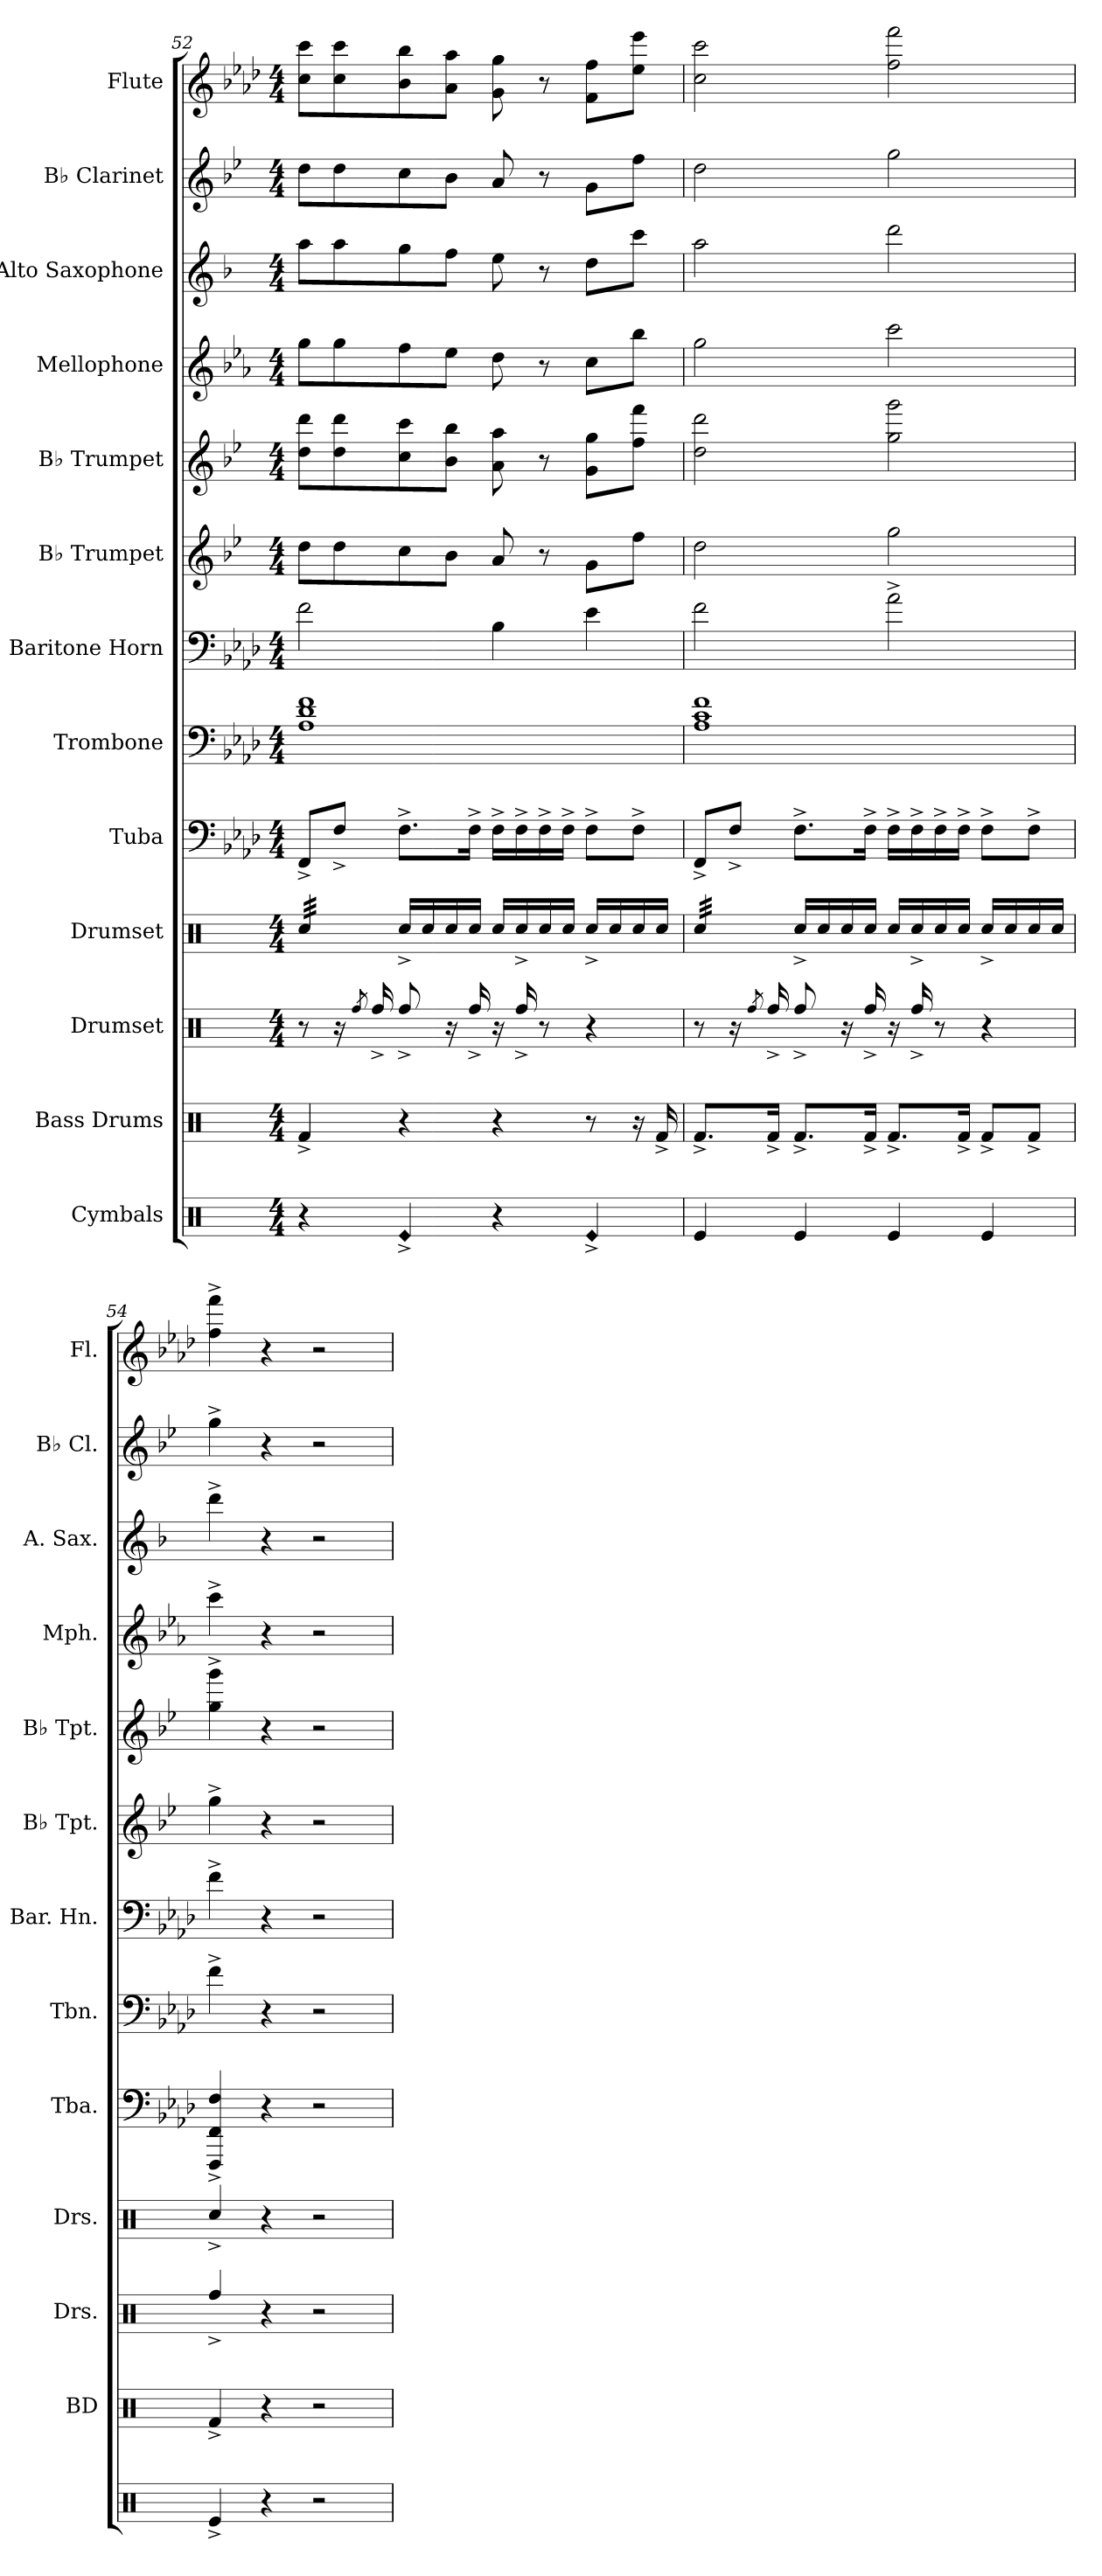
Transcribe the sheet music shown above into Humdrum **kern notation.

**kern	**kern	**kern	**kern	**kern	**kern	**kern	**kern	**kern	**kern	**kern	**kern	**kern
*part13	*part12	*part11	*part10	*part9	*part8	*part7	*part6	*part5	*part4	*part3	*part2	*part1
*staff13	*staff12	*staff11	*staff10	*staff9	*staff8	*staff7	*staff6	*staff5	*staff4	*staff3	*staff2	*staff1
*I"Cymbals	*I"Bass Drums	*I"Drumset	*I"Drumset	*I"Tuba	*I"Trombone	*I"Baritone Horn	*I"B♭ Trumpet	*I"B♭ Trumpet	*I"Mellophone	*I"Alto Saxophone	*I"B♭ Clarinet	*I"Flute
*	*I'BD	*I'Drs.	*I'Drs.	*I'Tba.	*I'Tbn.	*I'Bar. Hn.	*I'B♭ Tpt.	*I'B♭ Tpt.	*I'Mph.	*I'A. Sax.	*I'B♭ Cl.	*I'Fl.
*clefX	*clefX	*clefX	*clefX	*clefF4	*clefF4	*clefF4	*clefG2	*clefG2	*clefG2	*clefG2	*clefG2	*clefG2
*	*	*	*	*	*	*	*ITrd1c2	*ITrd1c2	*ITrd4c7	*ITrd5c9	*ITrd1c2	*
*k[]	*k[]	*k[]	*k[]	*k[b-e-a-d-]	*k[b-e-a-d-]	*k[b-e-a-d-]	*k[b-e-a-d-]	*k[b-e-a-d-]	*k[b-e-a-d-]	*k[b-e-a-d-]	*k[b-e-a-d-]	*k[b-e-a-d-]
*M4/4	*M4/4	*M4/4	*M4/4	*M4/4	*M4/4	*M4/4	*M4/4	*M4/4	*M4/4	*M4/4	*M4/4	*M4/4
=52	=52	=52	=52	=52	=52	=52	=52	=52	=52	=52	=52	=52
*	*	*	*tremolo	*	*	*	*	*	*	*	*	*
4r	4Rf^/	8r	32Rcc/LLL	8FF^/L	1A- 1d- 1f	2f\	8cc\L	8cc\ 8ccc\L	8cc\L	8cc\L	8cc\L	8cc\ 8ccc\L
.	.	.	32Rcc/	.	.	.	.	.	.	.	.	.
.	.	.	32Rcc/	.	.	.	.	.	.	.	.	.
.	.	.	32Rcc/	.	.	.	.	.	.	.	.	.
.	.	16r	32Rcc/	8F^/J	.	.	8cc\	8cc\ 8ccc\	8cc\	8cc\	8cc\	8cc\ 8ccc\
.	.	.	32Rcc/	.	.	.	.	.	.	.	.	.
.	.	8qRff/	.	.	.	.	.	.	.	.	.	.
.	.	16Rff^/	32Rcc/	.	.	.	.	.	.	.	.	.
.	.	.	32Rcc/JJJ	.	.	.	.	.	.	.	.	.
*	*	*	*Xtremolo	*	*	*	*	*	*	*	*	*
!LO:N:head=diamond	!	!	!	!	!	!	!	!	!	!	!	!
4Re^/	4r	8Rff^/	16Rcc^/LL	8.F^\L	.	.	8b-\	8b-\ 8bb-\	8b-\	8b-\	8b-\	8b-\ 8bb-\
.	.	.	16Rcc/	.	.	.	.	.	.	.	.	.
.	.	16r	16Rcc/	.	.	.	8a-\J	8a-\ 8aa-\J	8a-\J	8a-\J	8a-\J	8a-\ 8aa-\J
.	.	16Rff^/	16Rcc/JJ	16F^\Jk	.	.	.	.	.	.	.	.
4r	4r	16r	16Rcc/LL	16F^\LL	.	4B-\	8g/	8g\ 8gg\	8g\	8g\	8g/	8g\ 8gg\
.	.	16Rff^/	16Rcc^/	16F^\	.	.	.	.	.	.	.	.
.	.	8r	16Rcc/	16F^\	.	.	8r	8r	8r	8r	8r	8r
.	.	.	16Rcc/JJ	16F^\JJ	.	.	.	.	.	.	.	.
!LO:N:head=diamond	!	!	!	!	!	!	!	!	!	!	!	!
4Re^/	8r	4r	16Rcc^/LL	8F^\L	.	4e-\	8f\L	8f\ 8ff\L	8f\L	8f\L	8f\L	8f\ 8ff\L
.	.	.	16Rcc/	.	.	.	.	.	.	.	.	.
.	16r	.	16Rcc/	8F^\J	.	.	8ee-\J	8ee-\ 8eee-\J	8ee-\J	8ee-\J	8ee-\J	8ee-\ 8eee-\J
.	16Rf^/	.	16Rcc/JJ	.	.	.	.	.	.	.	.	.
=53	=53	=53	=53	=53	=53	=53	=53	=53	=53	=53	=53	=53
*	*	*	*tremolo	*	*	*	*	*	*	*	*	*
4Re/	8.Rf^/L	8r	32Rcc/LLL	8FF^/L	1A- 1c 1f	2f\	2cc\	2cc\ 2ccc\	2cc\	2cc\	2cc\	2cc\ 2ccc\
.	.	.	32Rcc/	.	.	.	.	.	.	.	.	.
.	.	.	32Rcc/	.	.	.	.	.	.	.	.	.
.	.	.	32Rcc/	.	.	.	.	.	.	.	.	.
.	.	16r	32Rcc/	8F^/J	.	.	.	.	.	.	.	.
.	.	.	32Rcc/	.	.	.	.	.	.	.	.	.
.	.	8qRff/	.	.	.	.	.	.	.	.	.	.
.	16Rf^/Jk	16Rff^/	32Rcc/	.	.	.	.	.	.	.	.	.
.	.	.	32Rcc/JJJ	.	.	.	.	.	.	.	.	.
*	*	*	*Xtremolo	*	*	*	*	*	*	*	*	*
4Re/	8.Rf^/L	8Rff^/	16Rcc^/LL	8.F^\L	.	.	.	.	.	.	.	.
.	.	.	16Rcc/	.	.	.	.	.	.	.	.	.
.	.	16r	16Rcc/	.	.	.	.	.	.	.	.	.
.	16Rf^/Jk	16Rff^/	16Rcc/JJ	16F^\Jk	.	.	.	.	.	.	.	.
4Re/	8.Rf^/L	16r	16Rcc/LL	16F^\LL	.	2a-^\	2ff\	2ff\ 2fff\	2ff\	2ff\	2ff\	2ff\ 2fff\
.	.	16Rff^/	16Rcc^/	16F^\	.	.	.	.	.	.	.	.
.	.	8r	16Rcc/	16F^\	.	.	.	.	.	.	.	.
.	16Rf^/Jk	.	16Rcc/JJ	16F^\JJ	.	.	.	.	.	.	.	.
4Re/	8Rf^/L	4r	16Rcc^/LL	8F^\L	.	.	.	.	.	.	.	.
.	.	.	16Rcc/	.	.	.	.	.	.	.	.	.
.	8Rf^/J	.	16Rcc/	8F^\J	.	.	.	.	.	.	.	.
.	.	.	16Rcc/JJ	.	.	.	.	.	.	.	.	.
=54	=54	=54	=54	=54	=54	=54	=54	=54	=54	=54	=54	=54
4Re^/	4Rf^/	4Rff^/	4Rcc^/	4FFF/^ 4FF/^ 4F/^	4f^\	4f^\	4ff^\	4ff\^ 4fff\^	4ff^\	4ff^\	4ff^\	4ff\^ 4fff\^
4r	4r	4r	4r	4r	4r	4r	4r	4r	4r	4r	4r	4r
2r	2r	2r	2r	2r	2r	2r	2r	2r	2r	2r	2r	2r
=	=	=	=	=	=	=	=	=	=	=	=	=
*-	*-	*-	*-	*-	*-	*-	*-	*-	*-	*-	*-	*-
